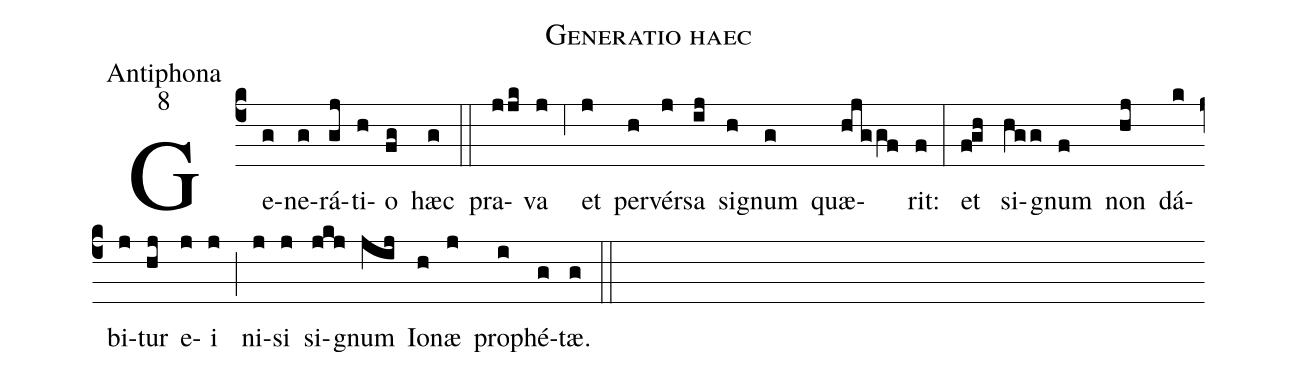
name:Generatio haec;
office-part:Antiphona;
mode:8;
%%
(c4) Ge(g)ne(g)rá(gj)ti(h)o(fg) hæc(g) (::)
pra(jjk)va(j) (,6) et(j) per(h)vér(j)sa(ij) si(h)gnum(g) quæ(hjggf)rit:(f) (:)
et(f!gh) si(hgg)gnum(f) non(hj) dá(k)bi(j)tur(hj) e(j)i(j) (;) ni(j)si(j) si(jkj)gnum(jij) Io(h)næ(j) pro(i)phé(g)tæ.(g) (::)
